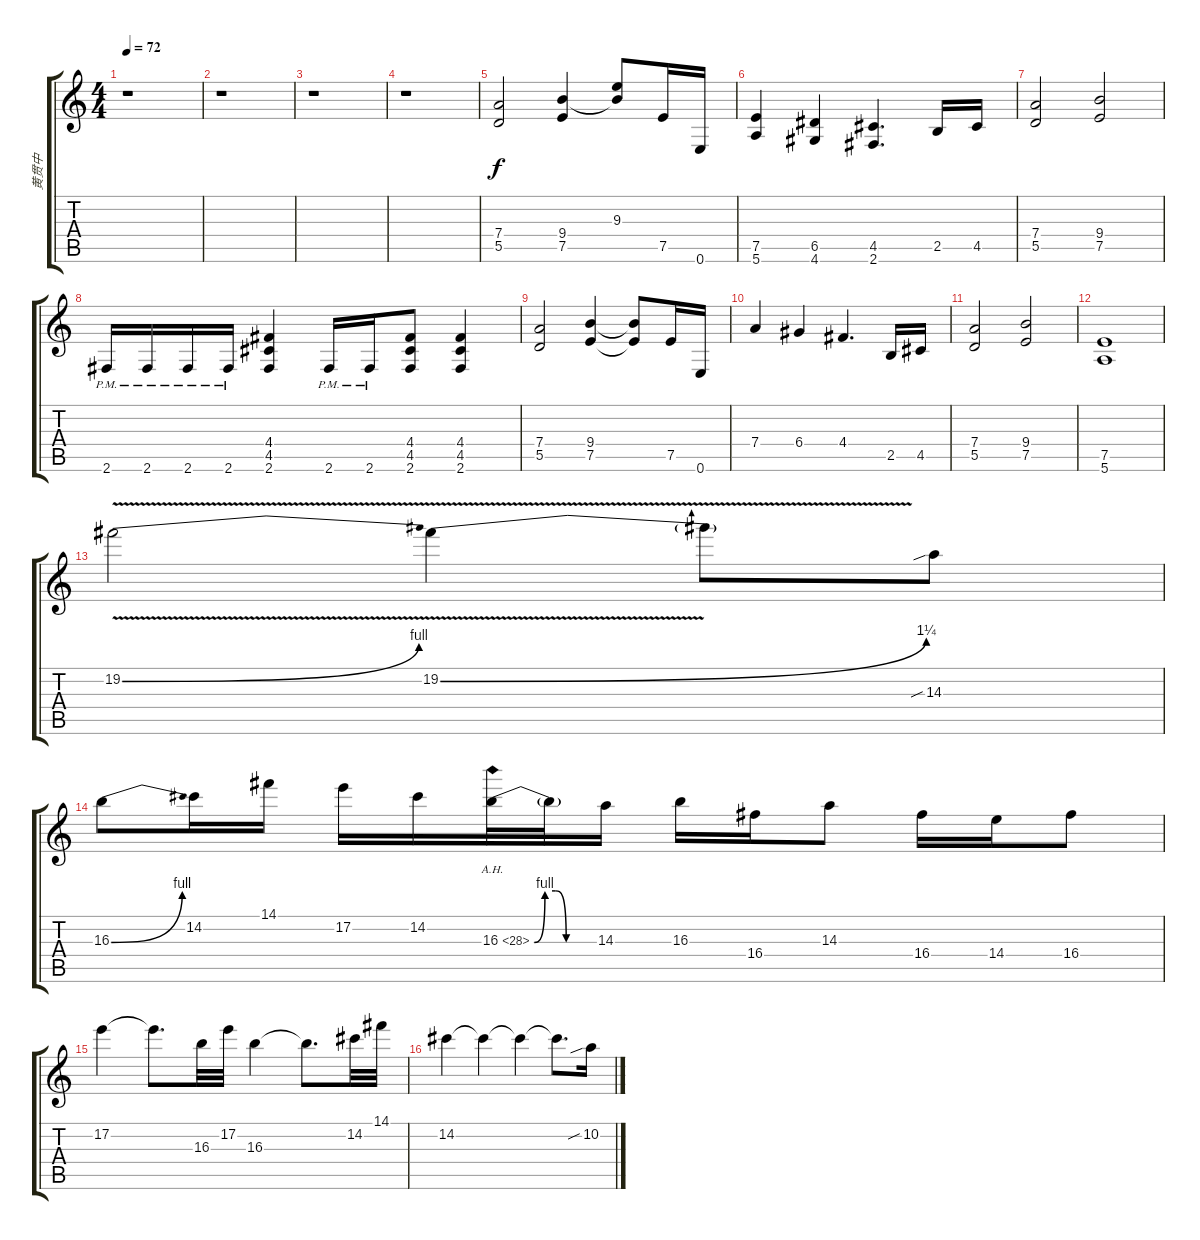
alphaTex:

\track ("黄贯中" "黄贯中") {instrument overdrivenguitar}
\staff {score tabs}
\tuning (E4 B3 G3 D3 A2 E2) {hide}
\ts (4 4)
\tempo 72
\clef g2
\ks c
r.1{dy f} |
r.1 |
r.1 |
r.1 |
(7.4 5.5).2 (9.4 7.5).4 (9.3 9.4{t}).8 7.5.16 0.6.16 |
(7.5 5.6).4 (6.5 4.6).4 (4.5 2.6).4{d} 2.5.16 4.5.16 |
(7.4 5.5).2 (9.4 7.5).2 |
2.6{pm}.16 2.6{pm}.16 2.6{pm}.16 2.6{pm}.16 (4.4 4.5 2.6).4 2.6{pm}.16 2.6{pm}.16 (4.4 4.5 2.6).8 (4.4 4.5 2.6).4 |
(7.4 5.5).2 (9.4 7.5).4 (9.4{t} 7.5{t}).8 7.5.16 0.6.16 |
7.4.4 6.4.4 4.4.4{d} 2.5.16 4.5.16 |
(7.4 5.5).2 (9.4 7.5).2 |
(7.5 5.6).1 |
19.2{be (bend 0 0 60 4) v}.2 19.2{be (bend 0 0 60 5) v}.4 19.2{t}.8 14.3{sib}.8 |
16.3{be (bend 0 0 60 4)}.8 14.2.16 14.1.16 17.2.16 14.2.16 16.3{be (custom 0 0 10 4 20 4 30 0 60 0) ah 12}.32 16.3{t}.32 14.3.16 16.3.16 16.4.16 14.3.8 16.4.16 14.4.16 16.4.8 |
17.2.4 17.2{t}.8{d} 16.3.32 17.2.32 16.3.4 16.3{t}.8{d} 14.2.32 14.1.32 |
14.2.4 14.2{t}.4 14.2{t}.4 14.2{t}.8{d} 10.2{sib}.16
